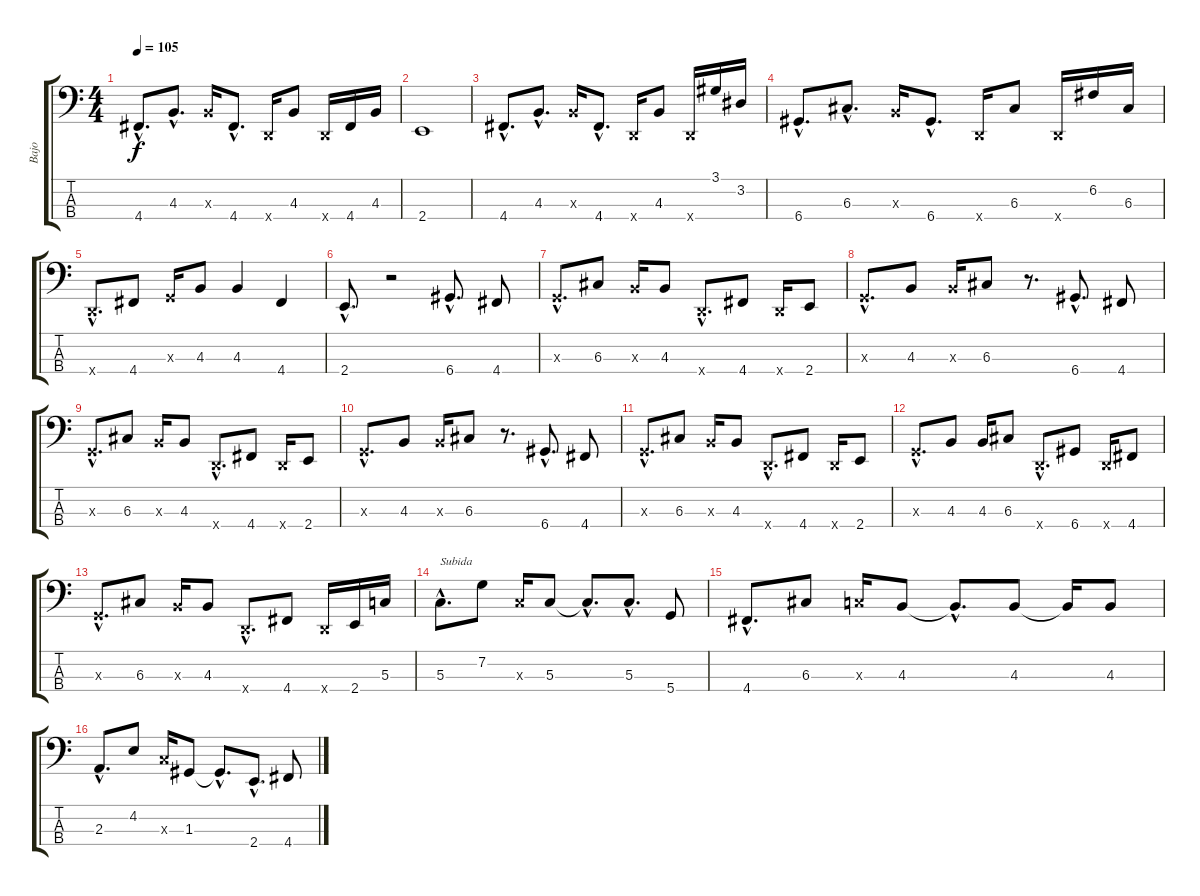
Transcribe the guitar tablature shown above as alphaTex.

\track ("Bajo" "Bajo") {instrument electricbasspick}
\staff {score tabs}
\tuning (F2 C2 G1 D1) {hide}
\ts (4 4)
\tempo 105
\clef f4
\ks c
4.4{hac}.8{d dy f} 4.3{hac}.8{d} 4.3{x}.16 4.4{hac}.8{d} 0.4{x}.16 4.3.8 0.4{x}.16 4.4.16 4.3.16 |
2.4.1 |
4.4{hac}.8{d} 4.3{hac}.8{d} 4.3{x}.16 4.4{hac}.8{d} 0.4{x}.16 4.3.8 0.4{x}.16 3.1.16 3.2.16 |
6.4{hac}.8{d} 6.3{hac}.8{d} 4.3{x}.16 6.4{hac}.8{d} 0.4{x}.16 6.3.8 0.4{x}.16 6.2.16 6.3.16 |
0.4{hac x}.8{d} 4.4.8 0.3{x}.16 4.3.8 4.3.4 4.4.4 |
2.4{hac}.8{d} r.2 6.4{hac}.8{d} 4.4.8 |
0.3{hac x}.8{d} 6.3.8 4.3{x}.16 4.3.8 0.4{hac x}.8{d} 4.4.8 0.4{x}.16 2.4.8 |
0.3{hac x}.8{d} 4.3.8 4.3{x}.16 6.3.8 r.8{d} 6.4{hac}.8{d} 4.4.8 |
0.3{hac x}.8{d} 6.3.8 4.3{x}.16 4.3.8 0.4{hac x}.8{d} 4.4.8 0.4{x}.16 2.4.8 |
0.3{hac x}.8{d} 4.3.8 4.3{x}.16 6.3.8 r.8{d} 6.4{hac}.8{d} 4.4.8 |
0.3{hac x}.8{d} 6.3.8 4.3{x}.16 4.3.8 0.4{hac x}.8{d} 4.4.8 0.4{x}.16 2.4.8 |
0.3{hac x}.8{d} 4.3.8 4.3.16 6.3.8 0.4{hac x}.8{d} 6.4.8 0.4{x}.16 4.4.8 |
0.3{hac x}.8{d} 6.3.8 4.3{x}.16 4.3.8 0.4{hac x}.8{d} 4.4.8 0.4{x}.16 2.4.16 5.3.16 |
5.3{hac}.8{d txt "Subida"} 7.2.8 5.3{x}.16 5.3.8 5.3{hac t}.8{d} 5.3{hac}.8{d} 5.4.8 |
4.4{hac}.8{d} 6.3.8 5.3{x}.16 4.3.8 4.3{hac t}.8{d} 4.3.8 4.3{t}.16 4.3.8 |
2.3{hac}.8{d} 4.2.8 5.3{x}.16 1.3.8 1.3{hac t}.8{d} 2.4{hac}.8{d} 4.4.8
